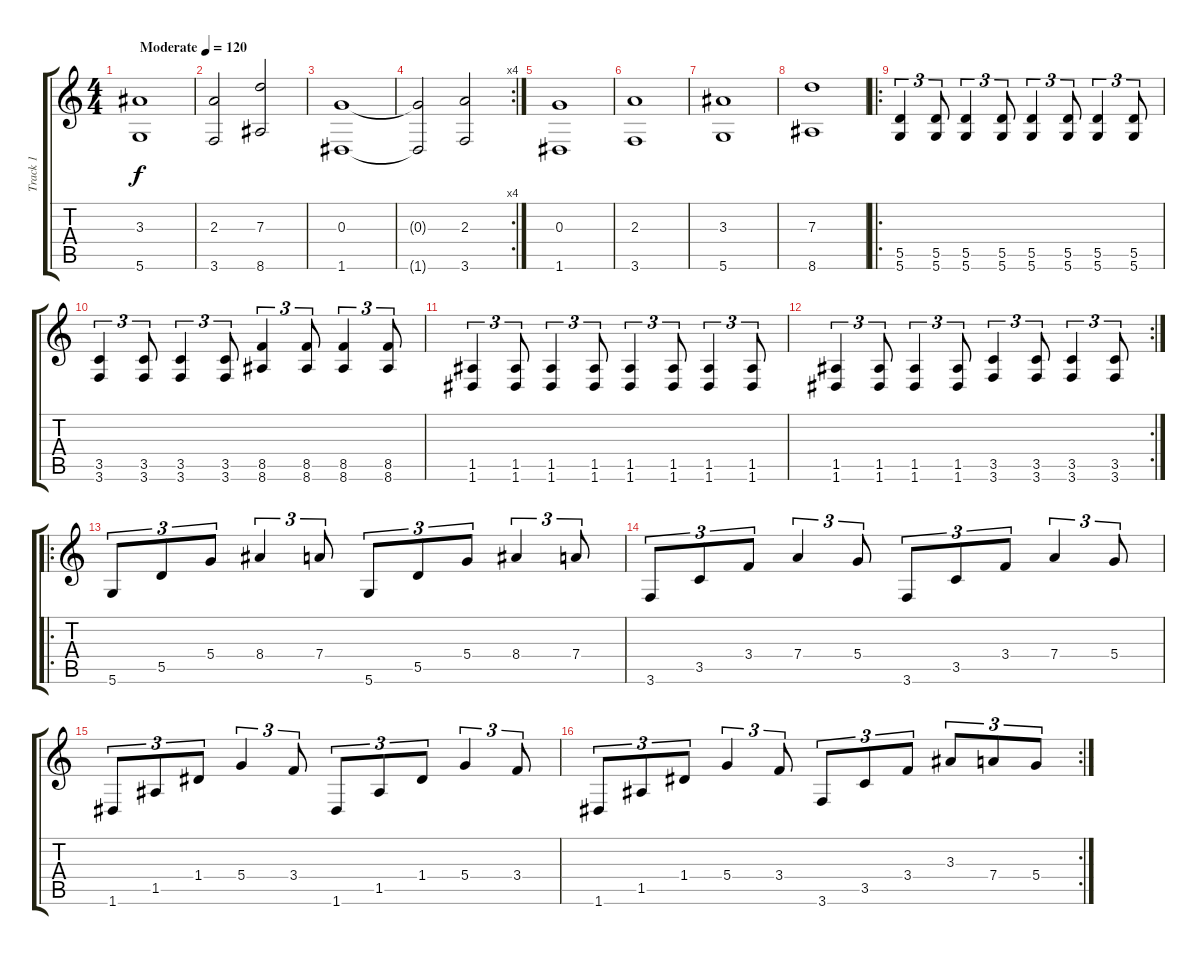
\track ("Track 1" "Track 1") {instrument acousticguitarsteel}
\staff {score tabs}
\tuning (E4 B3 G3 D3 A2 D2) {hide}
\ts (4 4)
\tempo (120 "Moderate")
\clef g2
\ks c
(3.3 5.6).1{dy f instrument acousticguitarsteel} |
(2.3 3.6).2 (7.3 8.6).2 |
(0.3 1.6).1 |
\rc 4
(0.3{t} 1.6{t}).2 (2.3 3.6).2 |
(0.3 1.6).1 |
(2.3 3.6).1 |
(3.3 5.6).1 |
(7.3 8.6).1 |
\ro
(5.5 5.6).4{tu (3 2)} (5.5 5.6).8{tu (3 2)} (5.5 5.6).4{tu (3 2)} (5.5 5.6).8{tu (3 2)} (5.5 5.6).4{tu (3 2)} (5.5 5.6).8{tu (3 2)} (5.5 5.6).4{tu (3 2)} (5.5 5.6).8{tu (3 2)} |
(3.5 3.6).4{tu (3 2)} (3.5 3.6).8{tu (3 2)} (3.5 3.6).4{tu (3 2)} (3.5 3.6).8{tu (3 2)} (8.5 8.6).4{tu (3 2)} (8.5 8.6).8{tu (3 2)} (8.5 8.6).4{tu (3 2)} (8.5 8.6).8{tu (3 2)} |
(1.5 1.6).4{tu (3 2)} (1.5 1.6).8{tu (3 2)} (1.5 1.6).4{tu (3 2)} (1.5 1.6).8{tu (3 2)} (1.5 1.6).4{tu (3 2)} (1.5 1.6).8{tu (3 2)} (1.5 1.6).4{tu (3 2)} (1.5 1.6).8{tu (3 2)} |
\rc 2
(1.5 1.6).4{tu (3 2)} (1.5 1.6).8{tu (3 2)} (1.5 1.6).4{tu (3 2)} (1.5 1.6).8{tu (3 2)} (3.5 3.6).4{tu (3 2)} (3.5 3.6).8{tu (3 2)} (3.5 3.6).4{tu (3 2)} (3.5 3.6).8{tu (3 2)} |
\ro
5.6.8{tu (3 2)} 5.5.8{tu (3 2)} 5.4.8{tu (3 2)} 8.4.4{tu (3 2)} 7.4.8{tu (3 2)} 5.6.8{tu (3 2)} 5.5.8{tu (3 2)} 5.4.8{tu (3 2)} 8.4.4{tu (3 2)} 7.4.8{tu (3 2)} |
3.6.8{tu (3 2)} 3.5.8{tu (3 2)} 3.4.8{tu (3 2)} 7.4.4{tu (3 2)} 5.4.8{tu (3 2)} 3.6.8{tu (3 2)} 3.5.8{tu (3 2)} 3.4.8{tu (3 2)} 7.4.4{tu (3 2)} 5.4.8{tu (3 2)} |
1.6.8{tu (3 2)} 1.5.8{tu (3 2)} 1.4.8{tu (3 2)} 5.4.4{tu (3 2)} 3.4.8{tu (3 2)} 1.6.8{tu (3 2)} 1.5.8{tu (3 2)} 1.4.8{tu (3 2)} 5.4.4{tu (3 2)} 3.4.8{tu (3 2)} |
\rc 2
1.6.8{tu (3 2)} 1.5.8{tu (3 2)} 1.4.8{tu (3 2)} 5.4.4{tu (3 2)} 3.4.8{tu (3 2)} 3.6.8{tu (3 2)} 3.5.8{tu (3 2)} 3.4.8{tu (3 2)} 3.3.8{tu (3 2)} 7.4.8{tu (3 2)} 5.4.8{tu (3 2)}
